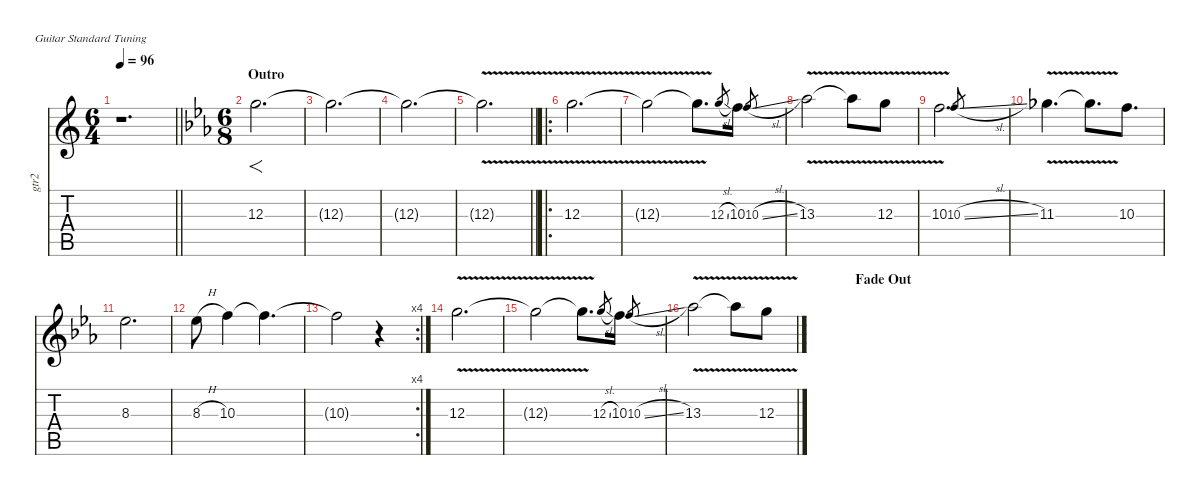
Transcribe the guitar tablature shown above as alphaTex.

\defaultSystemsLayout 4
\hideDynamics
\bracketExtendMode nobrackets
\otherSystemsTrackNameOrientation horizontal
\track ("Guitar 2" "gtr2") {defaultSystemsLayout 4 instrument overdrivenguitar}
\staff {score tabs}
\tuning (E4 B3 G3 D3 A2 E2)
\ts (6 4)
\tempo 96
\clef g2
\barLineRight lightlight
\ks aminor
r.1{d dy f beam Down} |
\ts (6 8)
\beaming (8 3 3)
\section ("" "Outro")
\tempo (94.5 hide)
\ks cminor
12.3{acc forcenatural}.2{f d dy fff beam Down} |
12.3{t acc forcenatural}.2{d dy f beam Down} |
12.3{t acc forcenatural}.2{d beam Down} |
\barLineRight lightlight
12.3{v t acc forcenatural}.2{d beam Down} |
\ro
12.3{v acc forcenatural}.2{d dy ff beam Down} |
12.3{v t acc forcenatural}.2{dy f beam Down} 12.3{v t acc forcenatural}.8{d beam Down} 12.3{sl acc forcenatural}.8{gr dy p beam Up} 10.3{acc forcenatural}.16{dy mp beam Down} 10.3{sl acc forcenatural}.8{gr dy f beam Up} |
13.3{v acc b}.2{dy ff beam Down} 13.3{v t acc b}.8{dy f beam Down} 12.3{v acc forcenatural}.8{dy ff beam Down} |
10.3{v acc forcenatural}.2{d beam Down} 10.3{sl acc forcenatural}.8{gr dy f beam Up} |
11.3{v acc b}.4{d dy ff beam Down} 11.3{v t acc b}.8{d dy f beam Down} 10.3{acc forcenatural}.8{d dy ff beam Down} |
8.3{acc b}.2{d beam Down} |
8.3{h acc b}.8{beam Down} 10.3{acc forcenatural}.4{beam Down} 10.3{t acc forcenatural}.4{d dy f beam Down} |
\rc 4
10.3{t acc forcenatural}.2{beam Down} r.4{beam Down} |
\section ("" "                                                                                                                    Fade Out")
12.3{v acc forcenatural}.2{d dy ff beam Down} |
12.3{v t acc forcenatural}.2{dy f beam Down} 12.3{v t acc forcenatural}.8{d beam Down} 12.3{sl acc forcenatural}.8{gr dy p beam Up} 10.3{acc forcenatural}.16{dy mp beam Down} 10.3{sl acc forcenatural}.8{gr dy f beam Up} |
13.3{v acc b}.2{dy ff beam Down} 13.3{v t acc b}.8{dy f beam Down} 12.3{v acc forcenatural}.8{dy ff beam Down}
